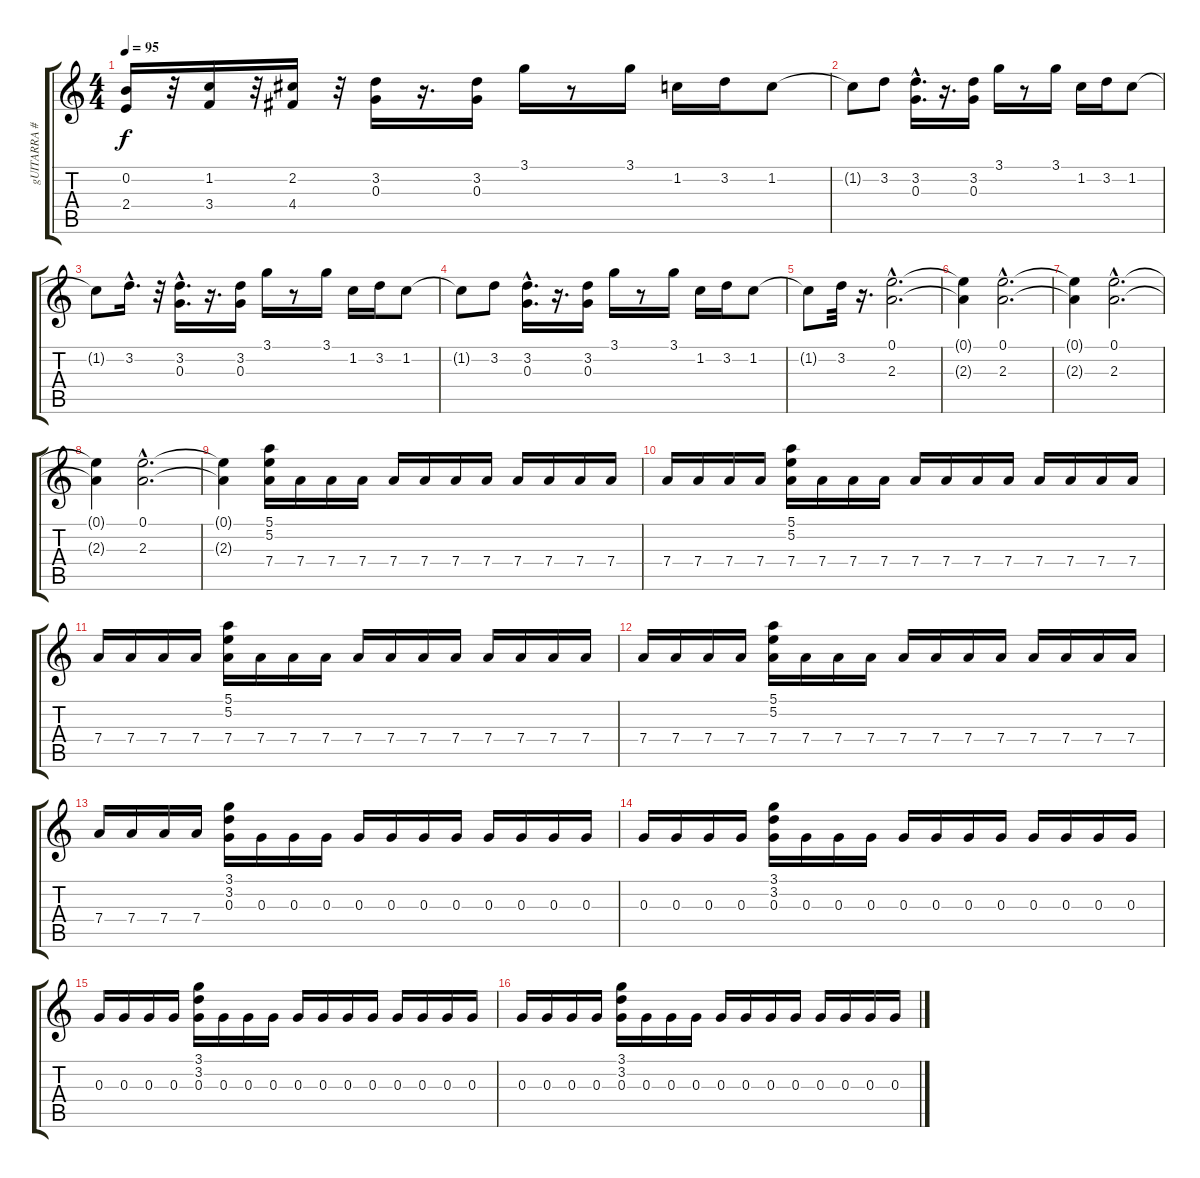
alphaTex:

\track ("gUITARRA #3" "gUITARRA #") {instrument distortionguitar}
\staff {score tabs}
\tuning (E4 B3 G3 D3 A2 E2) {hide}
\ts (4 4)
\tempo 95
\clef g2
\ks c
(0.2 2.4).16{dy f} r.32 (1.2 3.4).16 r.32 (2.2 4.4).16 r.32 (3.2 0.3).16 r.16{d} (3.2 0.3).16 3.1.16 r.8 3.1.16 1.2.16 3.2.16 1.2.8 |
1.2{t}.8 3.2.8 (3.2{hac} 0.3{hac}).16{d} r.16{d} (3.2 0.3).16 3.1.16 r.8 3.1.16 1.2.16 3.2.16 1.2.8 |
1.2{t}.8 3.2{hac}.16{d} r.32 (3.2{hac} 0.3{hac}).16{d} r.16{d} (3.2 0.3).16 3.1.16 r.8 3.1.16 1.2.16 3.2.16 1.2.8 |
1.2{t}.8 3.2.8 (3.2{hac} 0.3{hac}).16{d} r.16{d} (3.2 0.3).16 3.1.16 r.8 3.1.16 1.2.16 3.2.16 1.2.8 |
1.2{t}.8 3.2.32 r.16{d} (0.1{hac} 2.3{hac}).2{d} |
(0.1{t} 2.3{t}).4 (0.1{hac} 2.3{hac}).2{d} |
(0.1{t} 2.3{t}).4 (0.1{hac} 2.3{hac}).2{d} |
(0.1{t} 2.3{t}).4 (0.1{hac} 2.3{hac}).2{d} |
(0.1{t} 2.3{t}).4 (5.1 5.2 7.4).16 7.4.16 7.4.16 7.4.16 7.4.16 7.4.16 7.4.16 7.4.16 7.4.16 7.4.16 7.4.16 7.4.16 |
7.4.16 7.4.16 7.4.16 7.4.16 (5.1 5.2 7.4).16 7.4.16 7.4.16 7.4.16 7.4.16 7.4.16 7.4.16 7.4.16 7.4.16 7.4.16 7.4.16 7.4.16 |
7.4.16 7.4.16 7.4.16 7.4.16 (5.1 5.2 7.4).16 7.4.16 7.4.16 7.4.16 7.4.16 7.4.16 7.4.16 7.4.16 7.4.16 7.4.16 7.4.16 7.4.16 |
7.4.16 7.4.16 7.4.16 7.4.16 (5.1 5.2 7.4).16 7.4.16 7.4.16 7.4.16 7.4.16 7.4.16 7.4.16 7.4.16 7.4.16 7.4.16 7.4.16 7.4.16 |
7.4.16 7.4.16 7.4.16 7.4.16 (3.1 3.2 0.3).16 0.3.16 0.3.16 0.3.16 0.3.16 0.3.16 0.3.16 0.3.16 0.3.16 0.3.16 0.3.16 0.3.16 |
0.3.16 0.3.16 0.3.16 0.3.16 (3.1 3.2 0.3).16 0.3.16 0.3.16 0.3.16 0.3.16 0.3.16 0.3.16 0.3.16 0.3.16 0.3.16 0.3.16 0.3.16 |
0.3.16 0.3.16 0.3.16 0.3.16 (3.1 3.2 0.3).16 0.3.16 0.3.16 0.3.16 0.3.16 0.3.16 0.3.16 0.3.16 0.3.16 0.3.16 0.3.16 0.3.16 |
0.3.16 0.3.16 0.3.16 0.3.16 (3.1 3.2 0.3).16 0.3.16 0.3.16 0.3.16 0.3.16 0.3.16 0.3.16 0.3.16 0.3.16 0.3.16 0.3.16 0.3.16
